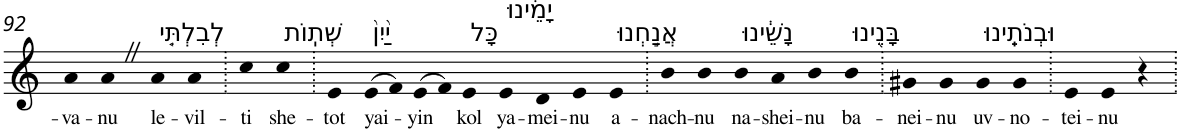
**kern	**text
*part1	*part1
*staff1	*staff1
*I"Piano	*
*I'Pno	*
!!LO:PB:g=z
*clefG2	*
*k[]	*
=92	=92
!	!LO:LY:b
4a	-va-
!	!LO:LY:b
4aZ	-nu
!LO:TX:a:t=לְבִלְתִּ֤י	!
!	!LO:LY:b
4a	le-
!	!LO:LY:b
4a	-vil-
=93.	=93.
!	!LO:LY:b
4cc	-ti
!LO:TX:a:t=שְׁתֽוֹת	!
!	!LO:LY:b
4cc	she-
=94.	=94.
!	!LO:LY:b
4e	-tot
!LO:TX:a:t=יַ֙יִן֙	!
!	!LO:LY:b
(>8e	yai-
8f)	.
!	!LO:LY:b
(>8e	-yin
8f)	.
!LO:TX:a:t=כָּל	!
!	!LO:LY:b
4e	kol
!LO:TX:a:t=יָמֵ֔ינוּ	!
!	!LO:LY:b
4e	ya-
!	!LO:LY:b
4d	-mei-
!	!LO:LY:b
4e	-nu
!LO:TX:a:t=אֲנַ֣חְנוּ	!
!	!LO:LY:b
4e	a-
=95.	=95.
!	!LO:LY:b
4b	-nach-
!	!LO:LY:b
4b	-nu
!LO:TX:a:t=נָשֵׁ֔ינוּ	!
!	!LO:LY:b
4b	na-
!	!LO:LY:b
4a	-shei-
!	!LO:LY:b
4b	-nu
!LO:TX:a:t=בָּנֵ֖ינוּ	!
!	!LO:LY:b
4b	ba-
=96.	=96.
!	!LO:LY:b
4g#X	-nei-
!	!LO:LY:b
4g#	-nu
!LO:TX:a:t=וּבְנֹתֵֽינוּ	!
!	!LO:LY:b
4g#	uv-
!	!LO:LY:b
4g#	-no-
=97.	=97.
!	!LO:LY:b
4e	-tei-
!	!LO:LY:b
4e	-nu
4r	.
=.	=.
*-	*-
